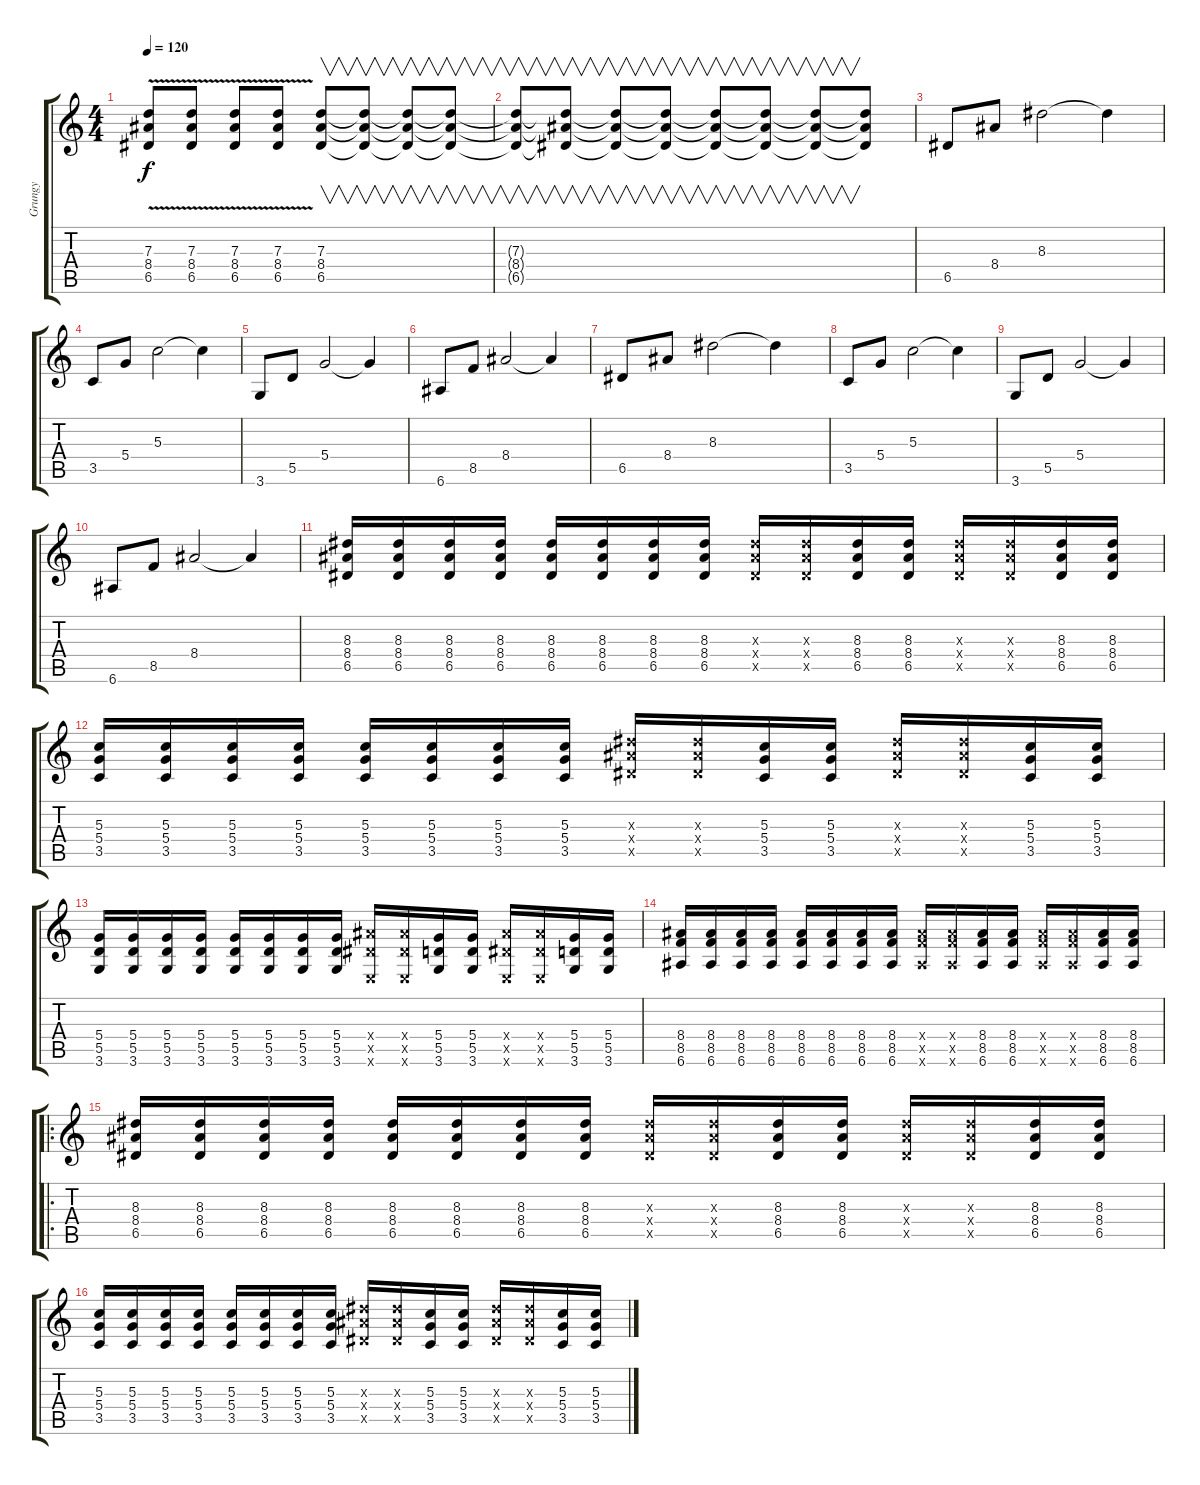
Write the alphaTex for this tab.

\track ("Grungy" "Grungy") {instrument distortionguitar}
\staff {score tabs}
\tuning (E4 B3 G3 D3 A2 E2) {hide}
\ts (4 4)
\tempo 120
\clef g2
\ks c
(7.3 8.4 6.5{v}).8{dy f} (7.3 8.4 6.5{v}).8 (7.3 8.4 6.5{v}).8 (7.3 8.4 6.5{v}).8 (7.3 8.4 6.5).8{v} (7.3{t} 8.4{t} 6.5{t}).8{v} (7.3{t} 8.4{t} 6.5{t}).8{v} (7.3{t} 8.4{t} 6.5{t}).8{v} |
(7.3{t} 8.4{t} 6.5{t}).8{v} (7.3{t} 8.4{t} 6.5{t}).8{v} (7.3{t} 8.4{t} 6.5{t}).8{v} (7.3{t} 8.4{t} 6.5{t}).8{v} (7.3{t} 8.4{t} 6.5{t}).8{v} (7.3{t} 8.4{t} 6.5{t}).8{v} (7.3{t} 8.4{t} 6.5{t}).8{v} (7.3{t} 8.4{t} 6.5{t}).8 |
6.5.8{volume 12} 8.4.8 8.3.2 8.3{t}.4 |
3.5.8 5.4.8 5.3.2 5.3{t}.4 |
3.6.8 5.5.8 5.4.2 5.4{t}.4 |
6.6.8 8.5.8 8.4.2 8.4{t}.4 |
6.5.8{volume 12} 8.4.8 8.3.2 8.3{t}.4 |
3.5.8 5.4.8 5.3.2 5.3{t}.4 |
3.6.8 5.5.8 5.4.2 5.4{t}.4 |
6.6.8 8.5.8 8.4.2 8.4{t}.4 |
(8.3 8.4 6.5).16 (8.3 8.4 6.5).16 (8.3 8.4 6.5).16 (8.3 8.4 6.5).16 (8.3 8.4 6.5).16 (8.3 8.4 6.5).16 (8.3 8.4 6.5).16 (8.3 8.4 6.5).16 (8.3{x} 8.4{x} 6.5{x}).16 (8.3{x} 8.4{x} 6.5{x}).16 (8.3 8.4 6.5).16 (8.3 8.4 6.5).16 (8.3{x} 8.4{x} 6.5{x}).16 (8.3{x} 8.4{x} 6.5{x}).16 (8.3 8.4 6.5).16 (8.3 8.4 6.5).16 |
(5.3 5.4 3.5).16 (5.3 5.4 3.5).16 (5.3 5.4 3.5).16 (5.3 5.4 3.5).16 (5.3 5.4 3.5).16 (5.3 5.4 3.5).16 (5.3 5.4 3.5).16 (5.3 5.4 3.5).16 (8.3{x} 8.4{x} 6.5{x}).16 (8.3{x} 8.4{x} 6.5{x}).16 (5.3 5.4 3.5).16 (5.3 5.4 3.5).16 (8.3{x} 8.4{x} 6.5{x}).16 (8.3{x} 8.4{x} 6.5{x}).16 (5.3 5.4 3.5).16 (5.3 5.4 3.5).16 |
(5.4 5.5 3.6).16 (5.4 5.5 3.6).16 (5.4 5.5 3.6).16 (5.4 5.5 3.6).16 (5.4 5.5 3.6).16 (5.4 5.5 3.6).16 (5.4 5.5 3.6).16 (5.4 5.5 3.6).16 (8.4{x} 6.5{x} 0.6{x}).16 (8.4{x} 6.5{x} 0.6{x}).16 (5.4 5.5 3.6).16 (5.4 5.5 3.6).16 (8.4{x} 6.5{x} 0.6{x}).16 (8.4{x} 6.5{x} 0.6{x}).16 (5.4 5.5 3.6).16 (5.4 5.5 3.6).16 |
(8.4 8.5 6.6).16 (8.4 8.5 6.6).16 (8.4 8.5 6.6).16 (8.4 8.5 6.6).16 (8.4 8.5 6.6).16 (8.4 8.5 6.6).16 (8.4 8.5 6.6).16 (8.4 8.5 6.6).16 (8.4{x} 8.5{x} 6.6{x}).16 (8.4{x} 8.5{x} 6.6{x}).16 (8.4 8.5 6.6).16 (8.4 8.5 6.6).16 (8.4{x} 8.5{x} 6.6{x}).16 (8.4{x} 8.5{x} 6.6{x}).16 (8.4 8.5 6.6).16 (8.4 8.5 6.6).16 |
\ro
(8.3 8.4 6.5).16 (8.3 8.4 6.5).16 (8.3 8.4 6.5).16 (8.3 8.4 6.5).16 (8.3 8.4 6.5).16 (8.3 8.4 6.5).16 (8.3 8.4 6.5).16 (8.3 8.4 6.5).16 (8.3{x} 8.4{x} 6.5{x}).16 (8.3{x} 8.4{x} 6.5{x}).16 (8.3 8.4 6.5).16 (8.3 8.4 6.5).16 (8.3{x} 8.4{x} 6.5{x}).16 (8.3{x} 8.4{x} 6.5{x}).16 (8.3 8.4 6.5).16 (8.3 8.4 6.5).16 |
(5.3 5.4 3.5).16 (5.3 5.4 3.5).16 (5.3 5.4 3.5).16 (5.3 5.4 3.5).16 (5.3 5.4 3.5).16 (5.3 5.4 3.5).16 (5.3 5.4 3.5).16 (5.3 5.4 3.5).16 (8.3{x} 8.4{x} 6.5{x}).16 (8.3{x} 8.4{x} 6.5{x}).16 (5.3 5.4 3.5).16 (5.3 5.4 3.5).16 (8.3{x} 8.4{x} 6.5{x}).16 (8.3{x} 8.4{x} 6.5{x}).16 (5.3 5.4 3.5).16 (5.3 5.4 3.5).16
